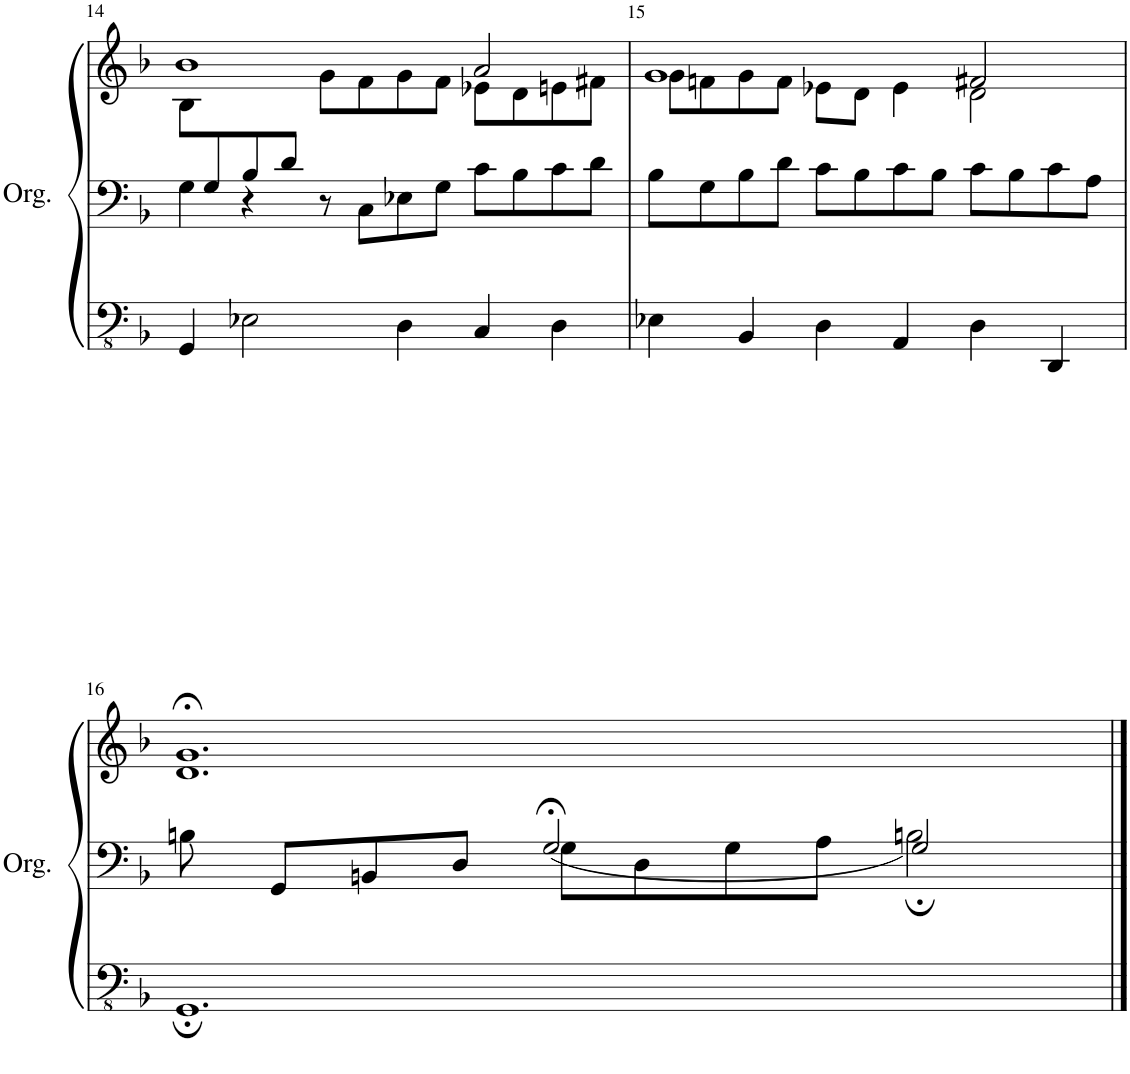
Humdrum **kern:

**kern	**kern	**kern
*part1	*part1	*part1
*staff3	*staff2	*staff1
*I"Orgue à tuyaux	*	*
*I'Org.	*	*
!!LO:PB:g=z
*clefFv4	*clefF4	*clefG2
*k[b-]	*k[b-]	*k[b-]
*M3/2	*M3/2	*M3/2
=14	=14	=14
*	*^	*^
4GGG/	8ryy	4G\	1b-	8B-\L
.	8G/	.	.	4.ryy
2EE-X\	8B-/	4r	.	.
.	8d/J	.	.	.
.	1ryy	8r	.	8g\L
.	.	8C\L	.	8f\
4DD\	.	8E-X\	.	8g\
.	.	8G\J	.	8f\J
4CC/	.	8c\L	2a/	8e-X\L
.	.	8B-\	.	8d\
4DD\	.	8c\	.	8en\
.	.	8d\J	.	8f#X\J
*	*v	*v	*	*
=15	=15	=15	=15
4EE-X\	8B-\L	1g	8g\L
.	8G\	.	8fn\
4BBB-/	8B-\	.	8g\
.	8d\J	.	8f\J
4DD\	8c\L	.	8e-X\L
.	8B-\	.	8d\J
4AAA/	8c\	.	4e-\
.	8B-\J	.	.
4DD\	8c\L	2f#X/	2d\
.	8B-\	.	.
4DDD/	8c\	.	.
.	8A\J	.	.
!!LO:LB:g=z	!!
=16	=16	=16	=16
*	*^	*	*
1.GGG;	8Bn\	2ryy	1.g;<	1.d
.	8GG/L	.	.	.
.	8BBn/	.	.	.
.	8D/J	.	.	.
.	2G;</	8G\L	.	.
.	.	8D\	.	.
.	.	8G\	.	.
.	.	8A\J	.	.
.	2G;/	2Bn\	.	.
*	*v	*v	*	*
*	*	*v	*v
==	==	==
*-	*-	*-
